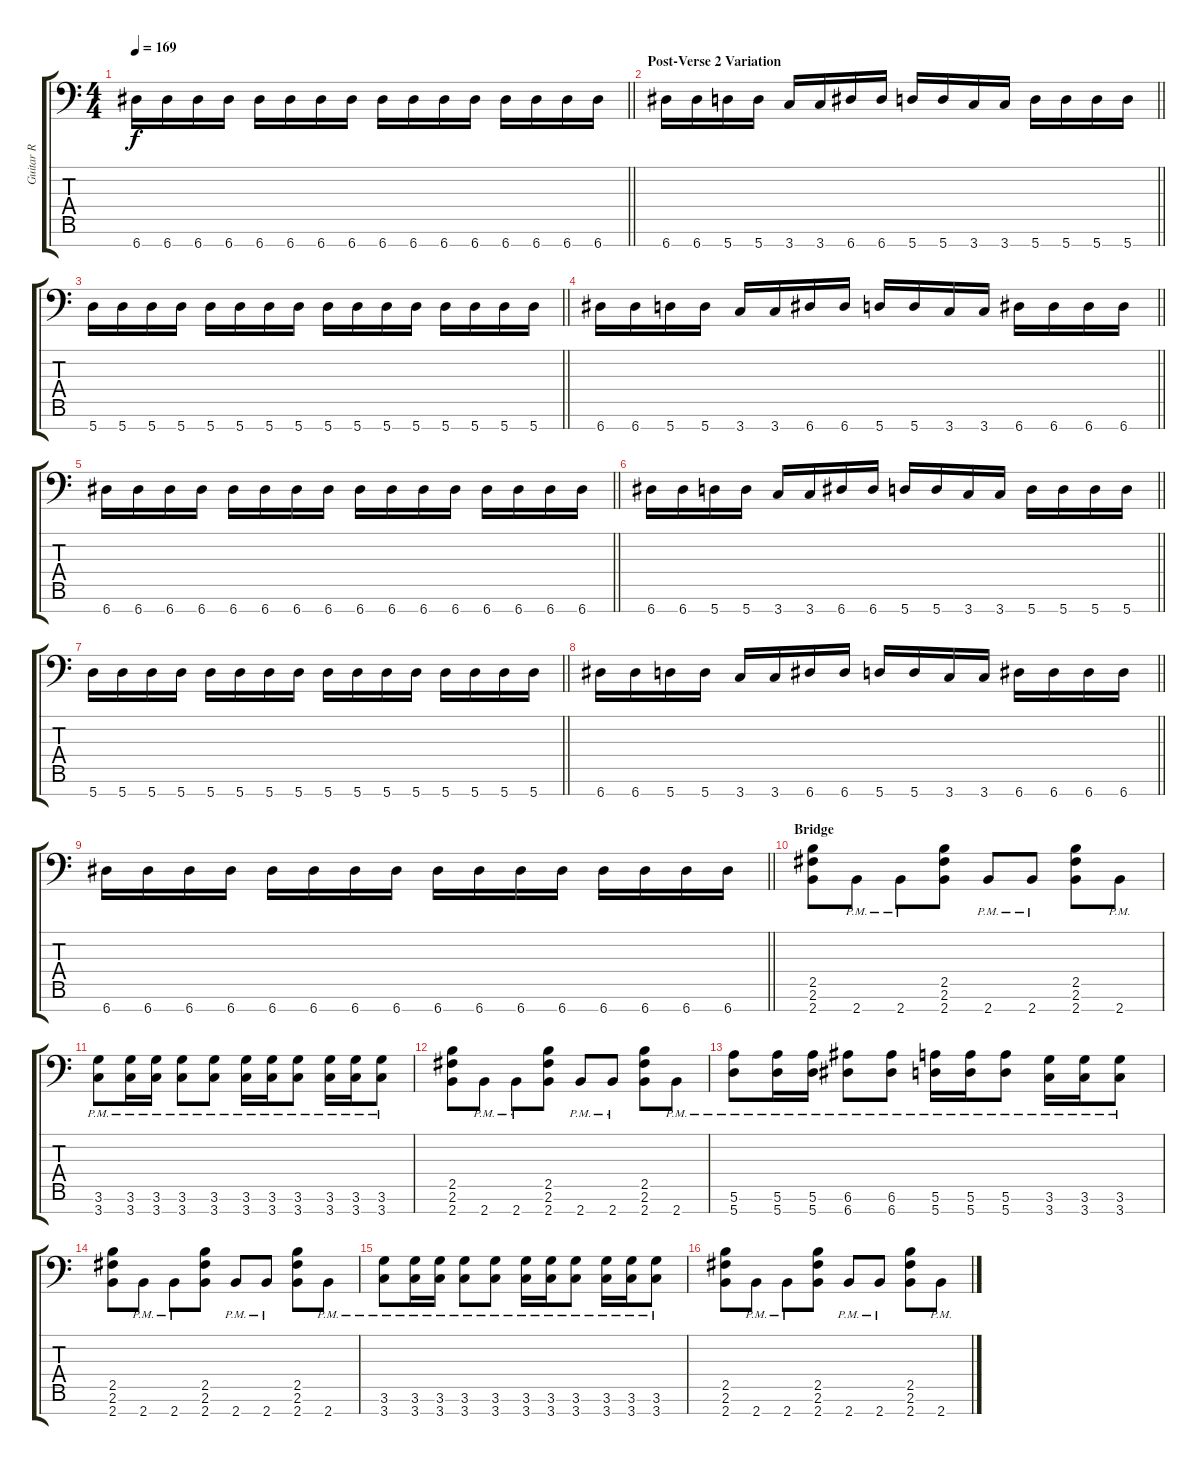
\track ("Guitar R" "Guitar R") {instrument overdrivenguitar}
\staff {score tabs}
\tuning (E4 B3 G3 D3 A2 E2 A1) {hide}
\ts (4 4)
\tempo 169
\clef f4
\barLineRight lightlight
\ks c
6.7.16{dy f} 6.7.16 6.7.16 6.7.16 6.7.16 6.7.16 6.7.16 6.7.16 6.7.16 6.7.16 6.7.16 6.7.16 6.7.16 6.7.16 6.7.16 6.7.16 |
\section ("" "Post-Verse 2 Variation")
\barLineRight lightlight
6.7.16 6.7.16 5.7.16 5.7.16 3.7.16 3.7.16 6.7.16 6.7.16 5.7.16 5.7.16 3.7.16 3.7.16 5.7.16 5.7.16 5.7.16 5.7.16 |
\barLineRight lightlight
5.7.16 5.7.16 5.7.16 5.7.16 5.7.16 5.7.16 5.7.16 5.7.16 5.7.16 5.7.16 5.7.16 5.7.16 5.7.16 5.7.16 5.7.16 5.7.16 |
\barLineRight lightlight
6.7.16 6.7.16 5.7.16 5.7.16 3.7.16 3.7.16 6.7.16 6.7.16 5.7.16 5.7.16 3.7.16 3.7.16 6.7.16 6.7.16 6.7.16 6.7.16 |
\barLineRight lightlight
6.7.16 6.7.16 6.7.16 6.7.16 6.7.16 6.7.16 6.7.16 6.7.16 6.7.16 6.7.16 6.7.16 6.7.16 6.7.16 6.7.16 6.7.16 6.7.16 |
\barLineRight lightlight
6.7.16 6.7.16 5.7.16 5.7.16 3.7.16 3.7.16 6.7.16 6.7.16 5.7.16 5.7.16 3.7.16 3.7.16 5.7.16 5.7.16 5.7.16 5.7.16 |
\barLineRight lightlight
5.7.16 5.7.16 5.7.16 5.7.16 5.7.16 5.7.16 5.7.16 5.7.16 5.7.16 5.7.16 5.7.16 5.7.16 5.7.16 5.7.16 5.7.16 5.7.16 |
\barLineRight lightlight
6.7.16 6.7.16 5.7.16 5.7.16 3.7.16 3.7.16 6.7.16 6.7.16 5.7.16 5.7.16 3.7.16 3.7.16 6.7.16 6.7.16 6.7.16 6.7.16 |
\barLineRight lightlight
6.7.16 6.7.16 6.7.16 6.7.16 6.7.16 6.7.16 6.7.16 6.7.16 6.7.16 6.7.16 6.7.16 6.7.16 6.7.16 6.7.16 6.7.16 6.7.16 |
\section ("" "Bridge")
(2.5 2.6 2.7).8 2.7{pm}.8 2.7{pm}.8 (2.5 2.6 2.7).8 2.7{pm}.8 2.7{pm}.8 (2.5 2.6 2.7).8 2.7{pm}.8 |
(3.6{pm} 3.7{pm}).8 (3.6{pm} 3.7{pm}).16 (3.6{pm} 3.7{pm}).16 (3.6{pm} 3.7{pm}).8 (3.6{pm} 3.7{pm}).8 (3.6{pm} 3.7{pm}).16 (3.6{pm} 3.7{pm}).16 (3.6{pm} 3.7{pm}).8 (3.6{pm} 3.7{pm}).16 (3.6{pm} 3.7{pm}).16 (3.6{pm} 3.7{pm}).8 |
(2.5 2.6 2.7).8 2.7{pm}.8 2.7{pm}.8 (2.5 2.6 2.7).8 2.7{pm}.8 2.7{pm}.8 (2.5 2.6 2.7).8 2.7{pm}.8 |
(5.6{pm} 5.7{pm}).8 (5.6{pm} 5.7{pm}).16 (5.6{pm} 5.7{pm}).16 (6.6{pm} 6.7{pm}).8 (6.6{pm} 6.7{pm}).8 (5.6{pm} 5.7{pm}).16 (5.6{pm} 5.7{pm}).16 (5.6{pm} 5.7{pm}).8 (3.6{pm} 3.7{pm}).16 (3.6{pm} 3.7{pm}).16 (3.6{pm} 3.7{pm}).8 |
(2.5 2.6 2.7).8 2.7{pm}.8 2.7{pm}.8 (2.5 2.6 2.7).8 2.7{pm}.8 2.7{pm}.8 (2.5 2.6 2.7).8 2.7{pm}.8 |
(3.6{pm} 3.7{pm}).8 (3.6{pm} 3.7{pm}).16 (3.6{pm} 3.7{pm}).16 (3.6{pm} 3.7{pm}).8 (3.6{pm} 3.7{pm}).8 (3.6{pm} 3.7{pm}).16 (3.6{pm} 3.7{pm}).16 (3.6{pm} 3.7{pm}).8 (3.6{pm} 3.7{pm}).16 (3.6{pm} 3.7{pm}).16 (3.6{pm} 3.7{pm}).8 |
(2.5 2.6 2.7).8 2.7{pm}.8 2.7{pm}.8 (2.5 2.6 2.7).8 2.7{pm}.8 2.7{pm}.8 (2.5 2.6 2.7).8 2.7{pm}.8
